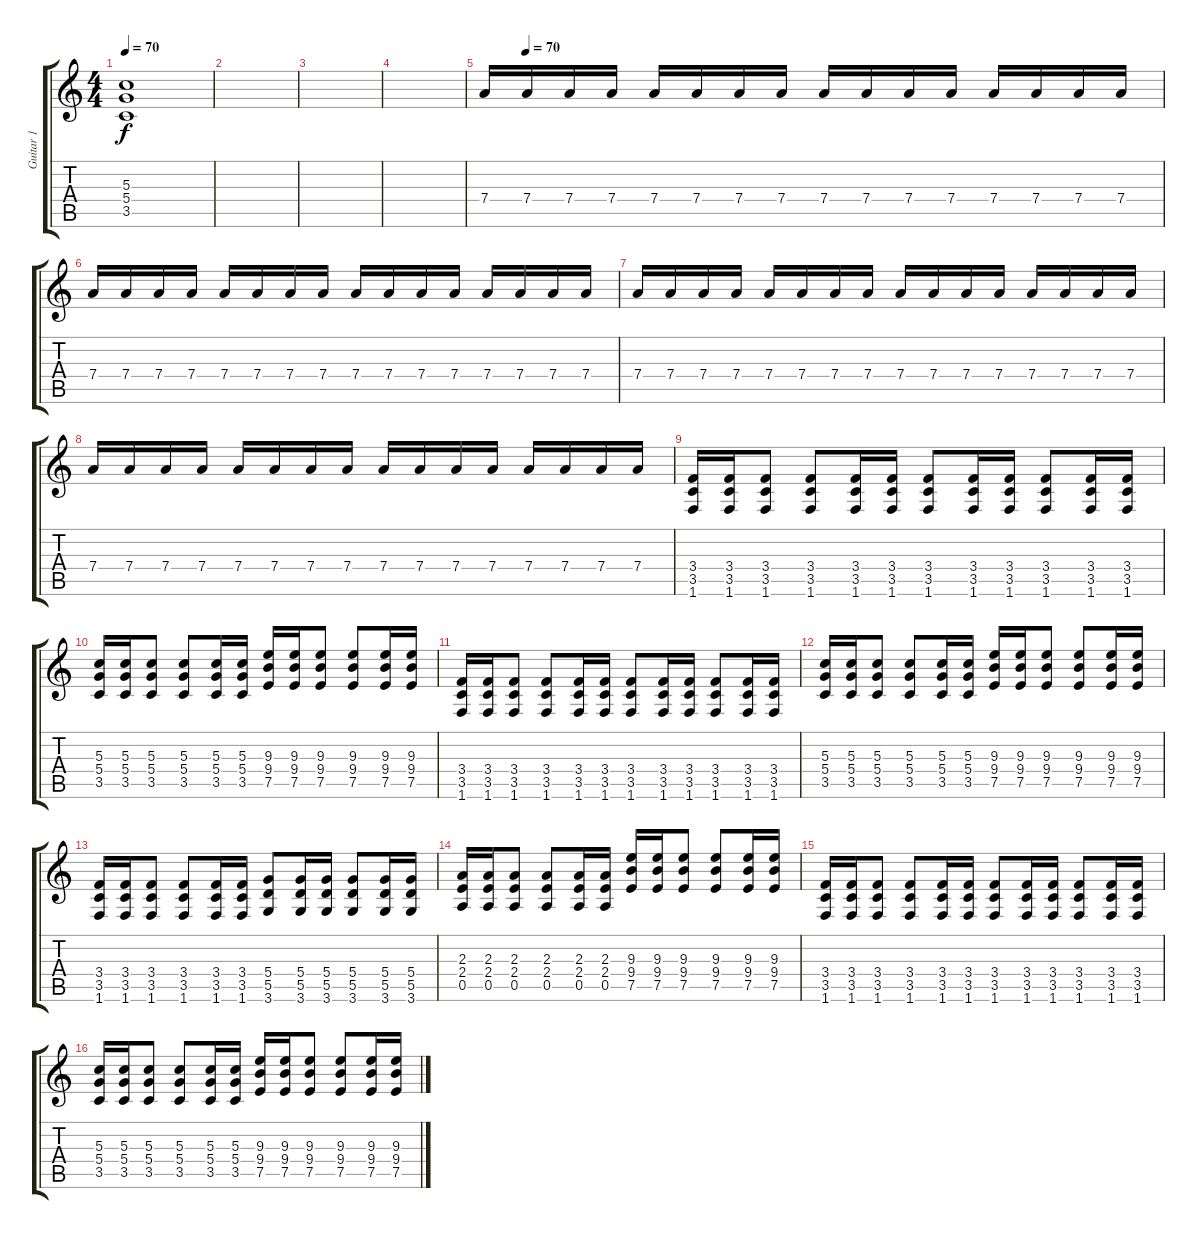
\track ("Guitar 1" "Guitar 1") {instrument overdrivenguitar}
\staff {score tabs}
\tuning (E4 B3 G3 D3 A2 E2) {hide}
\ts (4 4)
\tempo 70
\clef g2
\ks c
(5.3 5.4 3.5).1{dy f volume 0} |
|
|
|
\tempo (70 0.0625)
7.4.16{volume 6} 7.4.16{volume 13} 7.4.16 7.4.16 7.4.16 7.4.16 7.4.16 7.4.16 7.4.16 7.4.16 7.4.16 7.4.16 7.4.16 7.4.16 7.4.16 7.4.16 |
7.4.16 7.4.16 7.4.16 7.4.16 7.4.16 7.4.16 7.4.16 7.4.16 7.4.16 7.4.16 7.4.16 7.4.16 7.4.16 7.4.16 7.4.16 7.4.16 |
7.4.16 7.4.16 7.4.16 7.4.16 7.4.16 7.4.16 7.4.16 7.4.16 7.4.16 7.4.16 7.4.16 7.4.16 7.4.16 7.4.16 7.4.16 7.4.16 |
7.4.16 7.4.16 7.4.16 7.4.16 7.4.16 7.4.16 7.4.16 7.4.16 7.4.16 7.4.16 7.4.16 7.4.16 7.4.16 7.4.16 7.4.16 7.4.16 |
(3.4 3.5 1.6).16 (3.4 3.5 1.6).16 (3.4 3.5 1.6).8 (3.4 3.5 1.6).8 (3.4 3.5 1.6).16 (3.4 3.5 1.6).16 (3.4 3.5 1.6).8 (3.4 3.5 1.6).16 (3.4 3.5 1.6).16 (3.4 3.5 1.6).8 (3.4 3.5 1.6).16 (3.4 3.5 1.6).16 |
(5.3 5.4 3.5).16 (5.3 5.4 3.5).16 (5.3 5.4 3.5).8 (5.3 5.4 3.5).8 (5.3 5.4 3.5).16 (5.3 5.4 3.5).16 (9.3 9.4 7.5).16 (9.3 9.4 7.5).16 (9.3 9.4 7.5).8 (9.3 9.4 7.5).8 (9.3 9.4 7.5).16 (9.3 9.4 7.5).16 |
(3.4 3.5 1.6).16 (3.4 3.5 1.6).16 (3.4 3.5 1.6).8 (3.4 3.5 1.6).8 (3.4 3.5 1.6).16 (3.4 3.5 1.6).16 (3.4 3.5 1.6).8 (3.4 3.5 1.6).16 (3.4 3.5 1.6).16 (3.4 3.5 1.6).8 (3.4 3.5 1.6).16 (3.4 3.5 1.6).16 |
(5.3 5.4 3.5).16 (5.3 5.4 3.5).16 (5.3 5.4 3.5).8 (5.3 5.4 3.5).8 (5.3 5.4 3.5).16 (5.3 5.4 3.5).16 (9.3 9.4 7.5).16 (9.3 9.4 7.5).16 (9.3 9.4 7.5).8 (9.3 9.4 7.5).8 (9.3 9.4 7.5).16 (9.3 9.4 7.5).16 |
(3.4 3.5 1.6).16 (3.4 3.5 1.6).16 (3.4 3.5 1.6).8 (3.4 3.5 1.6).8 (3.4 3.5 1.6).16 (3.4 3.5 1.6).16 (5.4 5.5 3.6).8 (5.4 5.5 3.6).16 (5.4 5.5 3.6).16 (5.4 5.5 3.6).8 (5.4 5.5 3.6).16 (5.4 5.5 3.6).16 |
(2.3 2.4 0.5).16 (2.3 2.4 0.5).16 (2.3 2.4 0.5).8 (2.3 2.4 0.5).8 (2.3 2.4 0.5).16 (2.3 2.4 0.5).16 (9.3 9.4 7.5).16 (9.3 9.4 7.5).16 (9.3 9.4 7.5).8 (9.3 9.4 7.5).8 (9.3 9.4 7.5).16 (9.3 9.4 7.5).16 |
(3.4 3.5 1.6).16 (3.4 3.5 1.6).16 (3.4 3.5 1.6).8 (3.4 3.5 1.6).8 (3.4 3.5 1.6).16 (3.4 3.5 1.6).16 (3.4 3.5 1.6).8 (3.4 3.5 1.6).16 (3.4 3.5 1.6).16 (3.4 3.5 1.6).8 (3.4 3.5 1.6).16 (3.4 3.5 1.6).16 |
(5.3 5.4 3.5).16 (5.3 5.4 3.5).16 (5.3 5.4 3.5).8 (5.3 5.4 3.5).8 (5.3 5.4 3.5).16 (5.3 5.4 3.5).16 (9.3 9.4 7.5).16 (9.3 9.4 7.5).16 (9.3 9.4 7.5).8 (9.3 9.4 7.5).8 (9.3 9.4 7.5).16 (9.3 9.4 7.5).16
